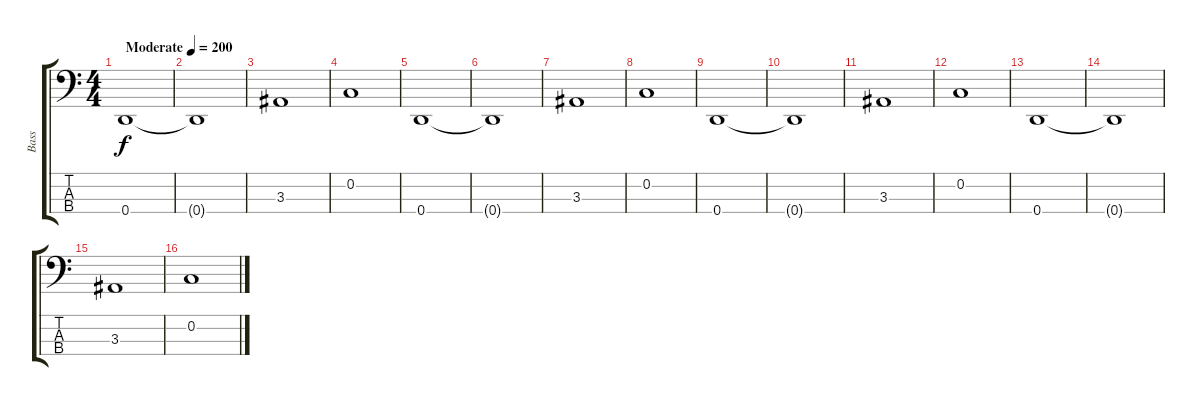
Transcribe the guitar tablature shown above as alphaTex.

\track ("Bass" "Bass") {instrument electricbassfinger}
\staff {score tabs}
\tuning (F2 C2 G1 D1) {hide}
\ts (4 4)
\tempo (200 "Moderate")
\clef f4
\ks c
0.4.1{dy f instrument electricbassfinger} |
0.4{t}.1 |
3.3.1 |
0.2.1 |
0.4.1 |
0.4{t}.1 |
3.3.1 |
0.2.1 |
0.4.1 |
0.4{t}.1 |
3.3.1 |
0.2.1 |
0.4.1 |
0.4{t}.1 |
3.3.1 |
0.2.1
